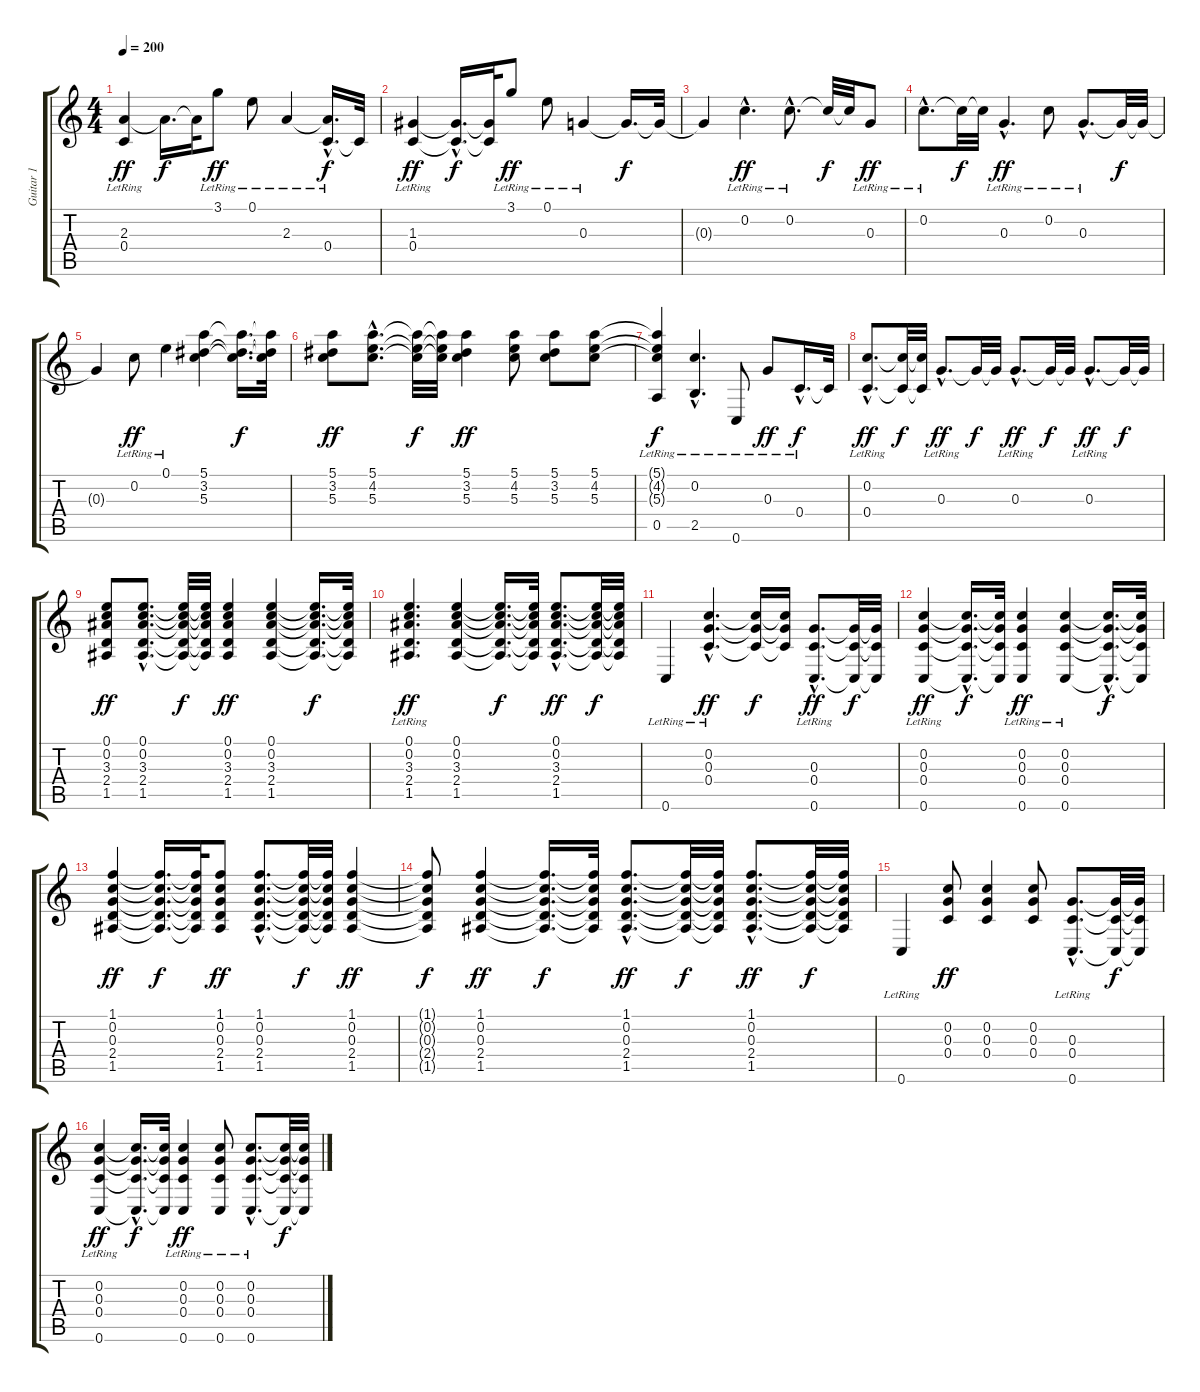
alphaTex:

\track ("Guitar 1" "Guitar 1") {instrument acousticguitarsteel}
\staff {score tabs}
\tuning (E4 C4 G3 C3 A2 C2) {hide}
\ts (4 4)
\tempo 200
\clef g2
\ks c
(2.3{lr} 0.4).4{dy ff} 2.3{t}.16{d dy f} 2.3{t}.32 3.1{lr}.8{dy ff} 0.1{lr}.8 2.3{lr}.4 (2.3{t} 0.4{hac lr}).16{d dy f} 0.4{t}.32 |
(1.3{lr} 0.4{lr}).4{dy ff} (1.3{t} 0.4{hac t}).16{d dy f} (1.3{t} 0.4{t}).32 3.1{lr}.8{dy ff} 0.1{lr}.8 0.3{lr}.4 0.3{t}.16{d dy f} 0.3{t}.32 |
0.3{t}.4 0.2{hac lr}.4{d dy ff} 0.2{hac lr}.8{d} 0.2{t}.32{dy f} 0.2{t}.32 0.3{lr}.8{dy ff} |
0.2{hac lr}.8{d} 0.2{t}.32{dy f} 0.2{t}.32 0.3{hac lr}.4{d dy ff} 0.2{lr}.8 0.3{hac lr}.8{d} 0.3{t}.32{dy f} 0.3{t}.32 |
0.3{t}.4 0.2{lr}.8{dy ff} 0.1{lr}.4 (5.1 3.2 5.3).4 (5.1{t} 3.2{t} 5.3{t}).16{d dy f} (5.1{t} 3.2{t} 5.3{t}).32 |
(5.1 3.2 5.3).8{dy ff} (5.1{hac} 4.2{hac} 5.3{hac}).8{d} (5.1{t} 4.2{t} 5.3{t}).32{dy f} (5.1{t} 4.2{t} 5.3{t}).32 (5.1 3.2 5.3).4{dy ff} (5.1 4.2 5.3).8 (5.1 3.2 5.3).8 (5.1 4.2 5.3).8 |
(5.1{t} 4.2{t} 5.3{t} 0.5{lr}).4{dy f} (0.2{hac lr} 2.5{hac lr}).4{d} 0.6{lr}.8 0.3{lr}.8{dy ff} 0.4{hac lr}.16{d dy f} 0.4{t}.32 |
(0.2{hac lr} 0.4{hac}).8{d dy ff} (0.2{t} 0.4{t}).32{dy f} (0.2{t} 0.4{t}).32 0.3{hac lr}.8{d dy ff} 0.3{t}.32{dy f} 0.3{t}.32 0.3{hac lr}.8{d dy ff} 0.3{t}.32{dy f} 0.3{t}.32 0.3{hac lr}.8{d dy ff} 0.3{t}.32{dy f} 0.3{t}.32 |
(0.1 0.2 3.3 2.4 1.5).8{dy ff} (0.1{hac} 0.2{hac} 3.3{hac} 2.4{hac} 1.5{hac}).8{d} (0.1{t} 0.2{t} 3.3{t} 2.4{t} 1.5{t}).32{dy f} (0.1{t} 0.2{t} 3.3{t} 2.4{t} 1.5{t}).32 (0.1 0.2 3.3 2.4 1.5).4{dy ff} (0.1 0.2 3.3 2.4 1.5).4 (0.1{t} 0.2{t} 3.3{t} 2.4{t} 1.5{t}).16{d dy f} (0.1{t} 0.2{t} 3.3{t} 2.4{t} 1.5{t}).32 |
(0.1{lr} 0.2{lr} 3.3{lr} 2.4{lr} 1.5{lr}).4{d dy ff} (0.1 0.2 3.3 2.4 1.5).4 (0.1{t} 0.2{t} 3.3{t} 2.4{t} 1.5{t}).16{d dy f} (0.1{t} 0.2{t} 3.3{t} 2.4{t} 1.5{t}).32 (0.1{hac} 0.2{hac} 3.3{hac} 2.4{hac} 1.5{hac}).8{d dy ff} (0.1{t} 0.2{t} 3.3{t} 2.4{t} 1.5{t}).32{dy f} (0.1{t} 0.2{t} 3.3{t} 2.4{t} 1.5{t}).32 |
0.6{lr}.4 (0.2{hac lr} 0.3{hac lr} 0.4{hac lr}).4{d dy ff} (0.2{t} 0.3{t} 0.4{t}).16{dy f} (0.2{t} 0.3{t} 0.4{t}).16 (0.3{hac lr} 0.4{hac lr} 0.6{hac lr}).8{d dy ff} (0.3{t} 0.4{t} 0.6{t}).32{dy f} (0.3{t} 0.4{t} 0.6{t}).32 |
(0.2{lr} 0.3{lr} 0.4{lr} 0.6{lr}).4{dy ff} (0.2{t} 0.3{t} 0.4{t} 0.6{hac t}).16{d dy f} (0.2{t} 0.3{t} 0.4{t} 0.6{t}).32 (0.2{lr} 0.3{lr} 0.4{lr} 0.6{lr}).4{dy ff} (0.2{lr} 0.3{lr} 0.4{lr} 0.6{lr}).4 (0.2{t} 0.3{t} 0.4{t} 0.6{hac t}).16{d dy f} (0.2{t} 0.3{t} 0.4{t} 0.6{t}).32 |
(1.1 0.2 0.3 2.4 1.5).4{dy ff} (1.1{t} 0.2{t} 0.3{t} 2.4{t} 1.5{t}).16{d dy f} (1.1{t} 0.2{t} 0.3{t} 2.4{t} 1.5{t}).32 (1.1 0.2 0.3 2.4 1.5).8{dy ff} (1.1{hac} 0.2{hac} 0.3{hac} 2.4{hac} 1.5{hac}).8{d} (1.1{t} 0.2{t} 0.3{t} 2.4{t} 1.5{t}).32{dy f} (1.1{t} 0.2{t} 0.3{t} 2.4{t} 1.5{t}).32 (1.1 0.2 0.3 2.4 1.5).4{dy ff} |
(1.1{t} 0.2{t} 0.3{t} 2.4{t} 1.5{t}).8{dy f} (1.1 0.2 0.3 2.4 1.5).4{dy ff} (1.1{t} 0.2{t} 0.3{t} 2.4{t} 1.5{t}).16{d dy f} (1.1{t} 0.2{t} 0.3{t} 2.4{t} 1.5{t}).32 (1.1{hac} 0.2{hac} 0.3{hac} 2.4{hac} 1.5{hac}).8{d dy ff} (1.1{t} 0.2{t} 0.3{t} 2.4{t} 1.5{t}).32{dy f} (1.1{t} 0.2{t} 0.3{t} 2.4{t} 1.5{t}).32 (1.1{hac} 0.2{hac} 0.3{hac} 2.4{hac} 1.5{hac}).8{d dy ff} (1.1{t} 0.2{t} 0.3{t} 2.4{t} 1.5{t}).32{dy f} (1.1{t} 0.2{t} 0.3{t} 2.4{t} 1.5{t}).32 |
0.6{lr}.4 (0.2 0.3 0.4).8{dy ff} (0.2 0.3 0.4).4 (0.2 0.3 0.4).8 (0.3{hac lr} 0.4{hac lr} 0.6{hac}).8{d} (0.3{t} 0.4{t} 0.6{t}).32{dy f} (0.3{t} 0.4{t} 0.6{t}).32 |
(0.2{lr} 0.3{lr} 0.4{lr} 0.6{lr}).4{dy ff} (0.2{t} 0.3{t} 0.4{t} 0.6{hac t}).16{d dy f} (0.2{t} 0.3{t} 0.4{t} 0.6{t}).32 (0.2 0.3 0.4 0.6{lr}).4{dy ff} (0.2 0.3 0.4 0.6{lr}).8 (0.2{hac lr} 0.3{hac lr} 0.4{hac lr} 0.6{hac lr}).8{d} (0.2{t} 0.3{t} 0.4{t} 0.6{t}).32{dy f} (0.2{t} 0.3{t} 0.4{t} 0.6{t}).32
